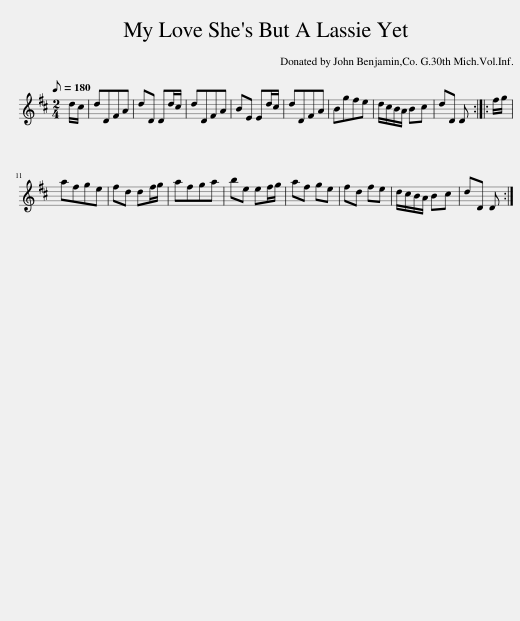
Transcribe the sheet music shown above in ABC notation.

X:1
L:1/8
Q:1/8=180
M:2/4
I:linebreak $
K:none
V:1 treble transpose="8 "
V:1
[K:D] d/c/ | dDFA | dD Dd/c/ | dDFA | BE Ed/c/ | %5
 dDFA | Bgfe | d/c/B/A/ Bc | dD D :: f/g/ |$ %10
 afge | fd df/g/ | afga | be ef/g/ | af ge | %15
 fd fe | d/c/B/A/ Bc | dD D :| %18
